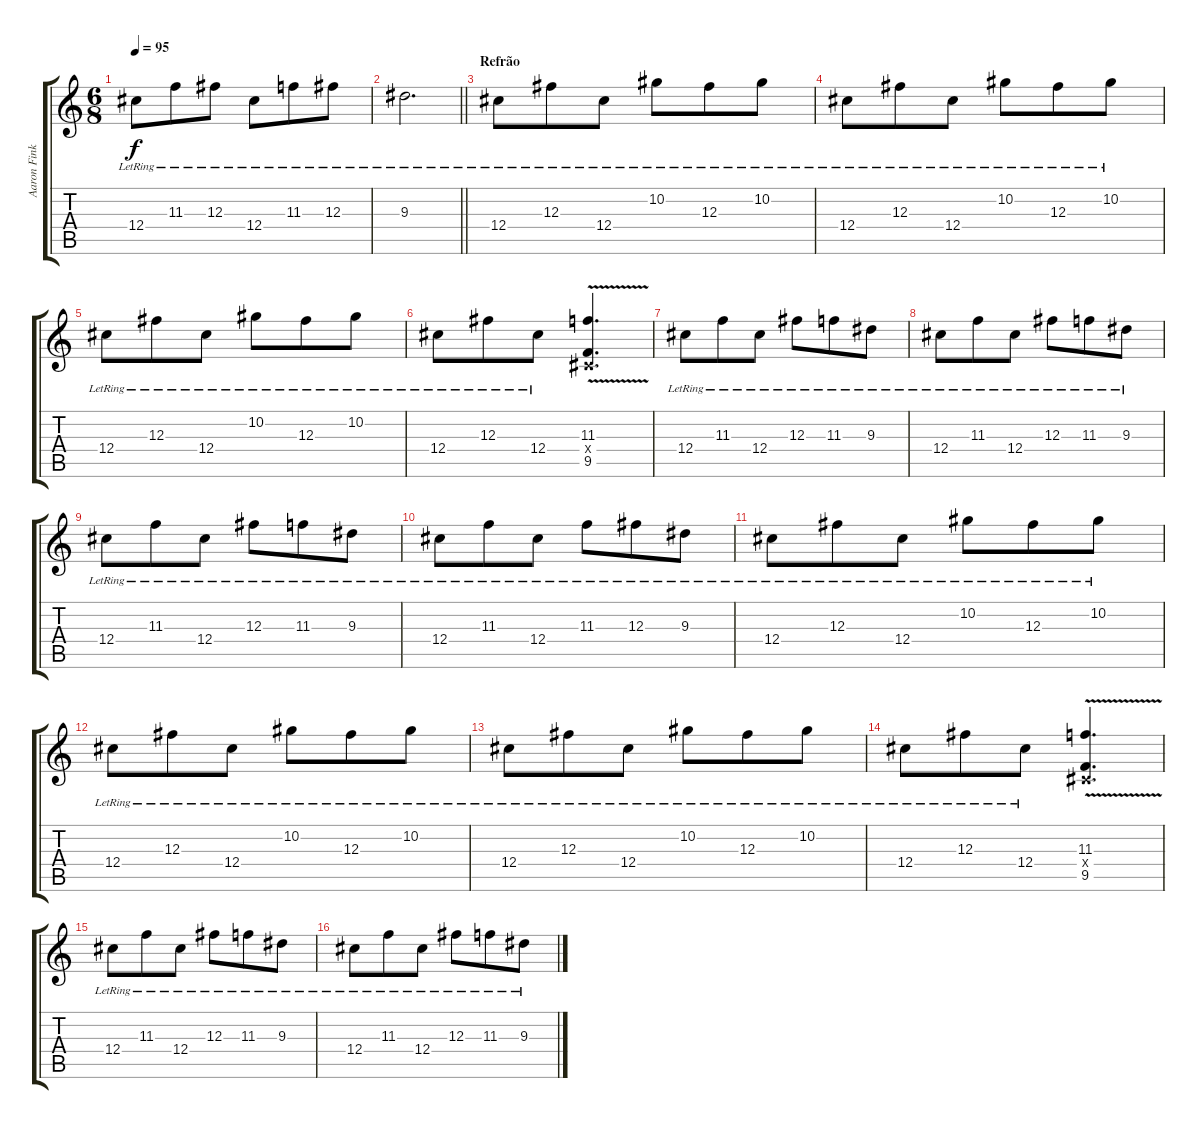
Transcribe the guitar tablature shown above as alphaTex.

\track ("Aaron Fink" "Aaron Fink") {instrument electricguitarjazz}
\staff {score tabs}
\tuning (Eb4 Bb3 Gb3 Db3 Ab2 Db2) {hide}
\ts (6 8)
\tempo 95
\clef g2
\ks c
12.4{lr}.8{dy f} 11.3{lr}.8 12.3{lr}.8 12.4{lr}.8 11.3{lr}.8 12.3{lr}.8 |
\barLineRight lightlight
9.3{lr}.2{d} |
\section ("" "Refrão")
12.4{lr}.8{volume 8 instrument overdrivenguitar} 12.3{lr}.8 12.4{lr}.8 10.2{lr}.8 12.3{lr}.8 10.2{lr}.8 |
12.4{lr}.8 12.3{lr}.8 12.4{lr}.8 10.2{lr}.8 12.3{lr}.8 10.2{lr}.8 |
12.4{lr}.8 12.3{lr}.8 12.4{lr}.8 10.2{lr}.8 12.3{lr}.8 10.2{lr}.8 |
12.4{lr}.8 12.3{lr}.8 12.4{lr}.8 (11.3{v} 0.4{x} 9.5{v}).4{d} |
12.4{lr}.8 11.3{lr}.8 12.4{lr}.8 12.3{lr}.8 11.3{lr}.8 9.3{lr}.8 |
12.4{lr}.8 11.3{lr}.8 12.4{lr}.8 12.3{lr}.8 11.3{lr}.8 9.3{lr}.8 |
12.4{lr}.8 11.3{lr}.8 12.4{lr}.8 12.3{lr}.8 11.3{lr}.8 9.3{lr}.8 |
12.4{lr}.8 11.3{lr}.8 12.4{lr}.8 11.3{lr}.8 12.3{lr}.8 9.3{lr}.8 |
12.4{lr}.8 12.3{lr}.8 12.4{lr}.8 10.2{lr}.8 12.3{lr}.8 10.2{lr}.8 |
12.4{lr}.8 12.3{lr}.8 12.4{lr}.8 10.2{lr}.8 12.3{lr}.8 10.2{lr}.8 |
12.4{lr}.8 12.3{lr}.8 12.4{lr}.8 10.2{lr}.8 12.3{lr}.8 10.2{lr}.8 |
12.4{lr}.8 12.3{lr}.8 12.4{lr}.8 (11.3{v} 0.4{x} 9.5{v}).4{d} |
12.4{lr}.8 11.3{lr}.8 12.4{lr}.8 12.3{lr}.8 11.3{lr}.8 9.3{lr}.8 |
12.4{lr}.8 11.3{lr}.8 12.4{lr}.8 12.3{lr}.8 11.3{lr}.8 9.3{lr}.8
